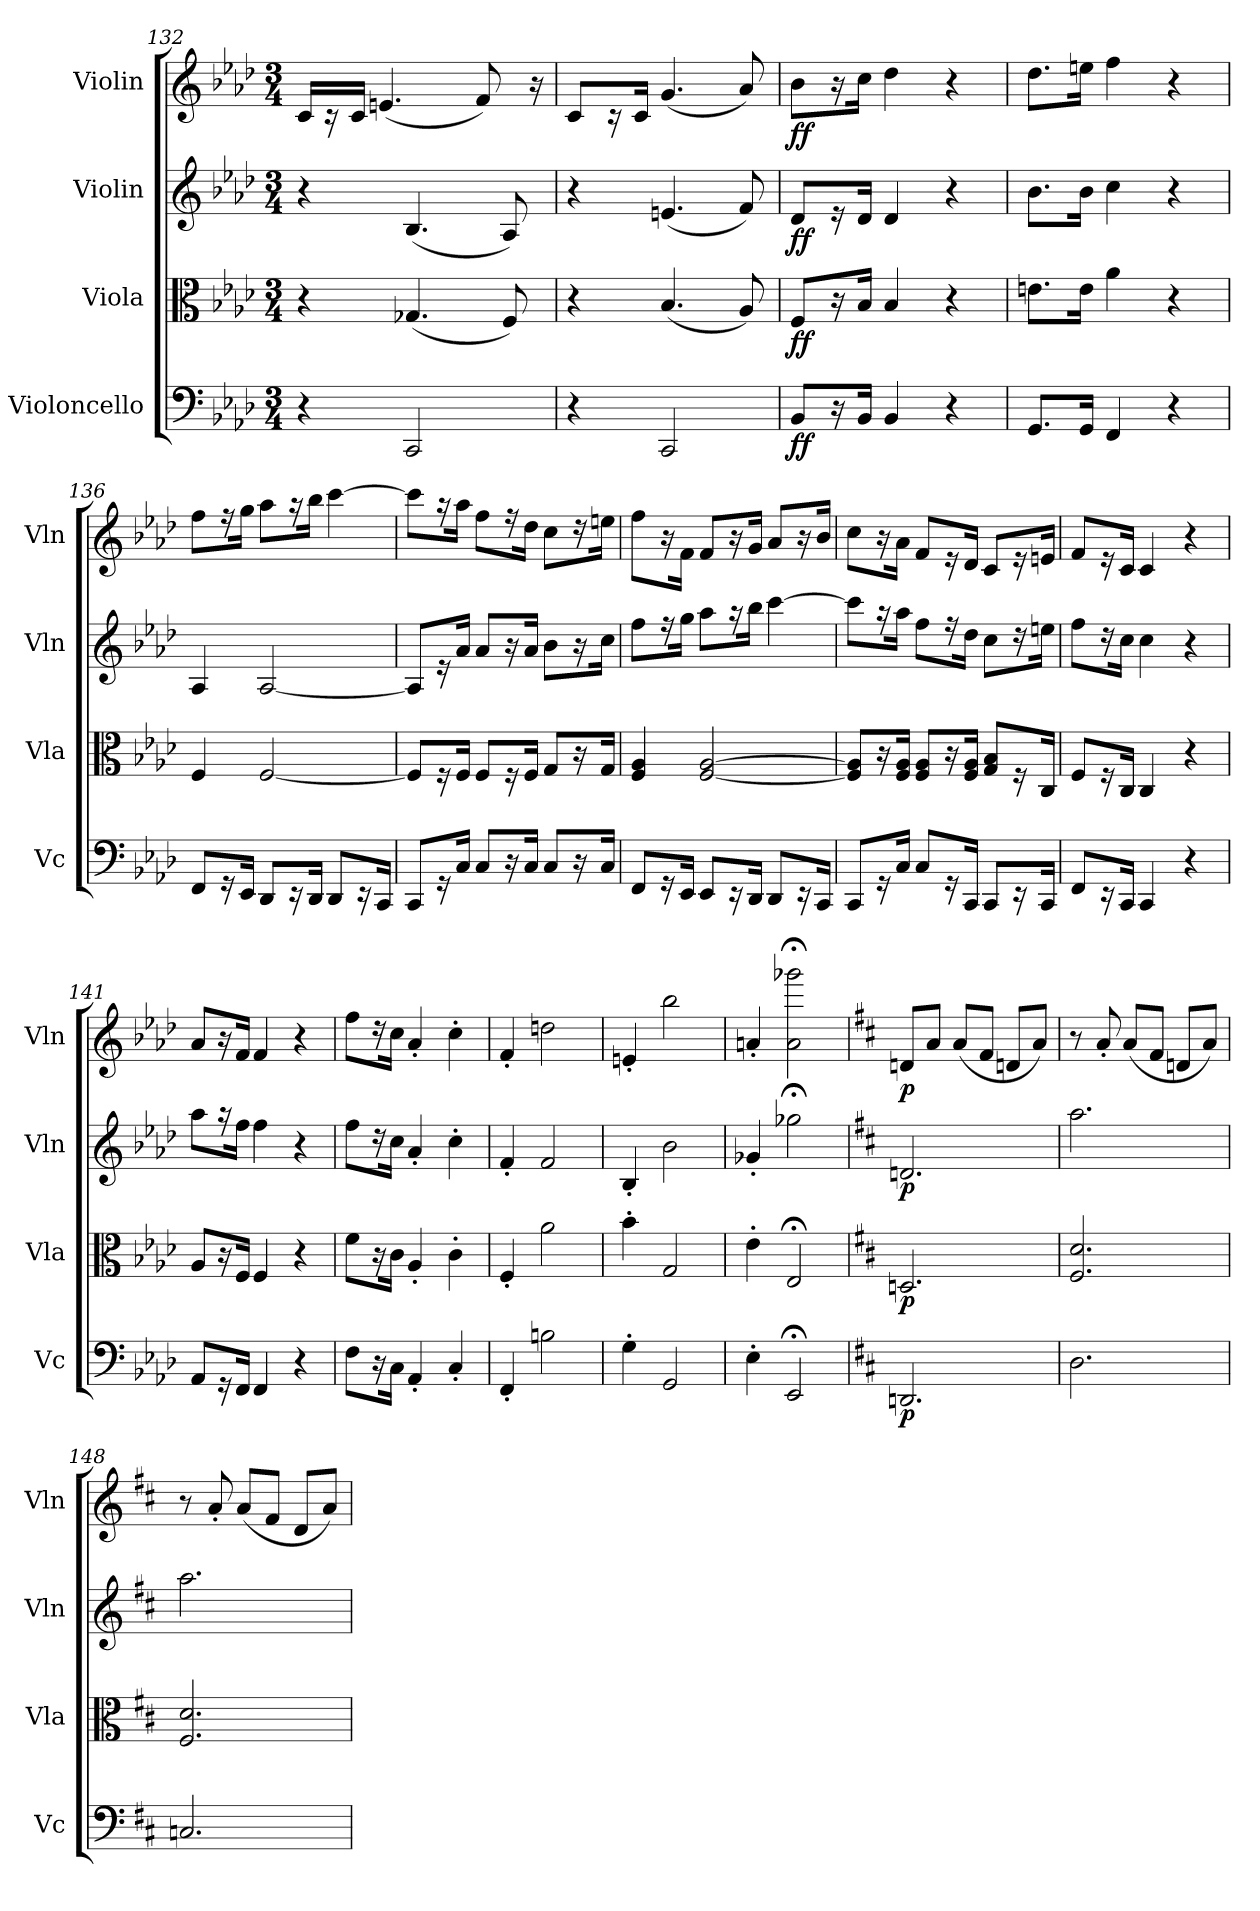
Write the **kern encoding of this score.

**kern	**dynam	**kern	**dynam	**kern	**dynam	**kern	**dynam
*part4	*part4	*part3	*part3	*part2	*part2	*part1	*part1
*staff4	*staff4	*staff3	*staff3	*staff2	*staff2	*staff1	*staff1
*I"Violoncello	*	*I"Viola	*	*I"Violin	*	*I"Violin	*
*I'Vc	*	*I'Vla	*	*I'Vln	*	*I'Vln	*
*clefF4	*	*clefC3	*	*clefG2	*	*clefG2	*
*k[b-e-a-d-]	*	*k[b-e-a-d-]	*	*k[b-e-a-d-]	*	*k[b-e-a-d-]	*
*M3/4	*	*M3/4	*	*M3/4	*	*M3/4	*
=132	=132	=132	=132	=132	=132	=132	=132
4r	.	4r	.	4r	.	16c/LL	.
.	.	.	.	.	.	16r	.
.	.	.	.	.	.	16c/JJ	.
.	.	.	.	.	.	(4.en/	.
2CC/	.	(4.G-X/	.	(4.B-/	.	.	.
.	.	.	.	.	.	8f/)	.
.	.	8F/)	.	8A-/)	.	.	.
.	.	.	.	.	.	16r	.
=133	=133	=133	=133	=133	=133	=133	=133
4r	.	4r	.	4r	.	8c/L	.
.	.	.	.	.	.	16r	.
.	.	.	.	.	.	16c/Jk	.
2CC/	.	(4.B-/	.	(4.en/	.	(4.g/	.
.	.	8A-/)	.	8f/)	.	8a-/)	.
=134	=134	=134	=134	=134	=134	=134	=134
8BB-/L	ff	8F/L	ff	8d-/L	ff	8b-\L	ff
16r	.	16r	.	16r	.	16r	.
16BB-/Jk	.	16B-/Jk	.	16d-/Jk	.	16cc\Jk	.
4BB-/	.	4B-/	.	4d-/	.	4dd-\	.
4r	.	4r	.	4r	.	4r	.
=135	=135	=135	=135	=135	=135	=135	=135
8.GG/L	.	8.en\L	.	8.b-\L	.	8.dd-\L	.
16GG/Jk	.	16e\Jk	.	16b-\Jk	.	16een\Jk	.
4FF/	.	4a-\	.	4cc\	.	4ff\	.
4r	.	4r	.	4r	.	4r	.
=136	=136	=136	=136	=136	=136	=136	=136
8FF/L	.	4F/	.	4A-/	.	8ff\L	.
16r	.	.	.	.	.	16r	.
16EE-/Jk	.	.	.	.	.	16gg\Jk	.
8DD-/L	.	[2F/	.	[2A-/	.	8aa-\L	.
16r	.	.	.	.	.	16r	.
16DD-/Jk	.	.	.	.	.	16bb-\Jk	.
8DD-/L	.	.	.	.	.	[4ccc\	.
16r	.	.	.	.	.	.	.
16CC/Jk	.	.	.	.	.	.	.
=137	=137	=137	=137	=137	=137	=137	=137
8CC/L	.	8F/L]	.	8A-/L]	.	8ccc\L]	.
16r	.	16r	.	16r	.	16r	.
16C/Jk	.	16F/Jk	.	16a-/Jk	.	16aa-\Jk	.
8C/L	.	8F/L	.	8a-/L	.	8ff\L	.
16r	.	16r	.	16r	.	16r	.
16C/Jk	.	16F/Jk	.	16a-/Jk	.	16dd-\Jk	.
8C/L	.	8G/L	.	8b-\L	.	8cc\L	.
16r	.	16r	.	16r	.	16r	.
16C/Jk	.	16G/Jk	.	16cc\Jk	.	16een\Jk	.
=138	=138	=138	=138	=138	=138	=138	=138
8FF/L	.	4F/ 4A-/	.	8ff\L	.	8ff\L	.
16r	.	.	.	16r	.	16r	.
16EE-/Jk	.	.	.	16gg\Jk	.	16f\Jk	.
8EE-/L	.	[2F/ [2A-/	.	8aa-\L	.	8f/L	.
16r	.	.	.	16r	.	16r	.
16DD-/Jk	.	.	.	16bb-\Jk	.	16g/Jk	.
8DD-/L	.	.	.	[4ccc\	.	8a-/L	.
16r	.	.	.	.	.	16r	.
16CC/Jk	.	.	.	.	.	16b-/Jk	.
=139	=139	=139	=139	=139	=139	=139	=139
8CC/L	.	8F]/ 8A-]/L	.	8ccc\L]	.	8cc\L	.
16r	.	16r	.	16r	.	16r	.
16C/Jk	.	16F/ 16A-/Jk	.	16aa-\Jk	.	16a-\Jk	.
8C/L	.	8F/ 8A-/L	.	8ff\L	.	8f/L	.
16r	.	16r	.	16r	.	16r	.
16CC/Jk	.	16F/ 16A-/Jk	.	16dd-\Jk	.	16d-/Jk	.
8CC/L	.	8G/ 8B-/L	.	8cc\L	.	8c/L	.
16r	.	16r	.	16r	.	16r	.
16CC/Jk	.	16C/Jk	.	16een\Jk	.	16en/Jk	.
=140	=140	=140	=140	=140	=140	=140	=140
8FF/L	.	8F/L	.	8ff\L	.	8f/L	.
16r	.	16r	.	16r	.	16r	.
16CC/Jk	.	16C/Jk	.	16cc\Jk	.	16c/Jk	.
4CC/	.	4C/	.	4cc\	.	4c/	.
4r	.	4r	.	4r	.	4r	.
=141	=141	=141	=141	=141	=141	=141	=141
8AA-/L	.	8A-/L	.	8aa-\L	.	8a-/L	.
16r	.	16r	.	16r	.	16r	.
16FF/Jk	.	16F/Jk	.	16ff\Jk	.	16f/Jk	.
4FF/	.	4F/	.	4ff\	.	4f/	.
4r	.	4r	.	4r	.	4r	.
=142	=142	=142	=142	=142	=142	=142	=142
8F\L	.	8f\L	.	8ff\L	.	8ff\L	.
16r	.	16r	.	16r	.	16r	.
16C\Jk	.	16c\Jk	.	16cc\Jk	.	16cc\Jk	.
4AA-'/	.	4A-'/	.	4a-'/	.	4a-'/	.
4C'/	.	4c'\	.	4cc'\	.	4cc'\	.
=143	=143	=143	=143	=143	=143	=143	=143
4FF'/	.	4F'/	.	4f'/	.	4f'/	.
2Bn\	.	2a-\	.	2f/	.	2ddn\	.
=144	=144	=144	=144	=144	=144	=144	=144
4G'\	.	4b-'\	.	4B-'/	.	4en'/	.
2GG/	.	2G/	.	2b-\	.	2bb-\	.
=145	=145	=145	=145	=145	=145	=145	=145
4E-'\	.	4e-'\	.	4g-X'/	.	4an'/	.
2EE-;</	.	2E-;</	.	2gg-X;<\	.	2a;<\ 2ggg-X;<\	.
=146	=146	=146	=146	=146	=146	=146	=146
*k[f#c#]	*	*k[f#c#]	*	*k[f#c#]	*	*k[f#c#]	*
2.DDn/	p	2.Dn/	p	2.dn/	p	8dn/L	p
.	.	.	.	.	.	8a/J	.
.	.	.	.	.	.	(8a/L	.
.	.	.	.	.	.	8f#/J	.
.	.	.	.	.	.	8dn/L	.
.	.	.	.	.	.	8a/J)	.
=147	=147	=147	=147	=147	=147	=147	=147
2.D\	.	2.F#/ 2.d/	.	2.aa\	.	8r	.
.	.	.	.	.	.	8a'/	.
.	.	.	.	.	.	(8a/L	.
.	.	.	.	.	.	8f#/J	.
.	.	.	.	.	.	8dn/L	.
.	.	.	.	.	.	8a/J)	.
=148	=148	=148	=148	=148	=148	=148	=148
2.Cn/	.	2.F#/ 2.d/	.	2.aa\	.	8r	.
.	.	.	.	.	.	8a'/	.
.	.	.	.	.	.	(8a/L	.
.	.	.	.	.	.	8f#/J	.
.	.	.	.	.	.	8d/L	.
.	.	.	.	.	.	8a/J)	.
=	=	=	=	=	=	=	=
*-	*-	*-	*-	*-	*-	*-	*-
